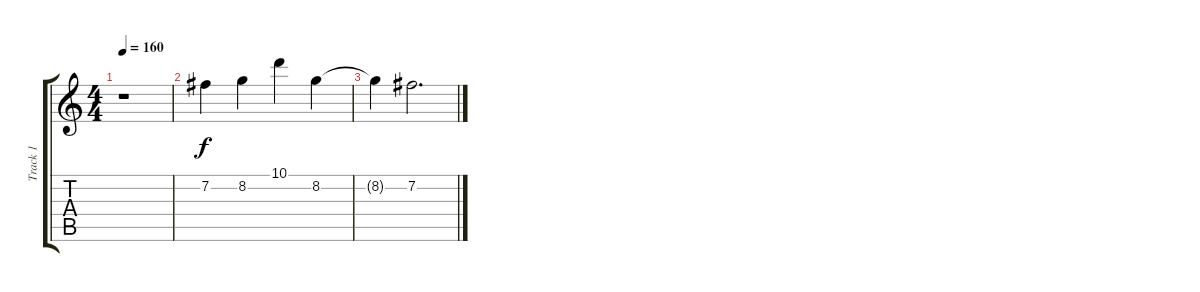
\track ("Track 1" "Track 1") {instrument electricguitarclean}
\staff {score tabs}
\tuning (E4 B3 G3 D3 A2 E2) {hide}
\ts (4 4)
\tempo 160
\clef g2
\ks c
r.1{dy f} |
7.2.4 8.2.4 10.1.4 8.2.4 |
8.2{t}.4 7.2.2{d}
